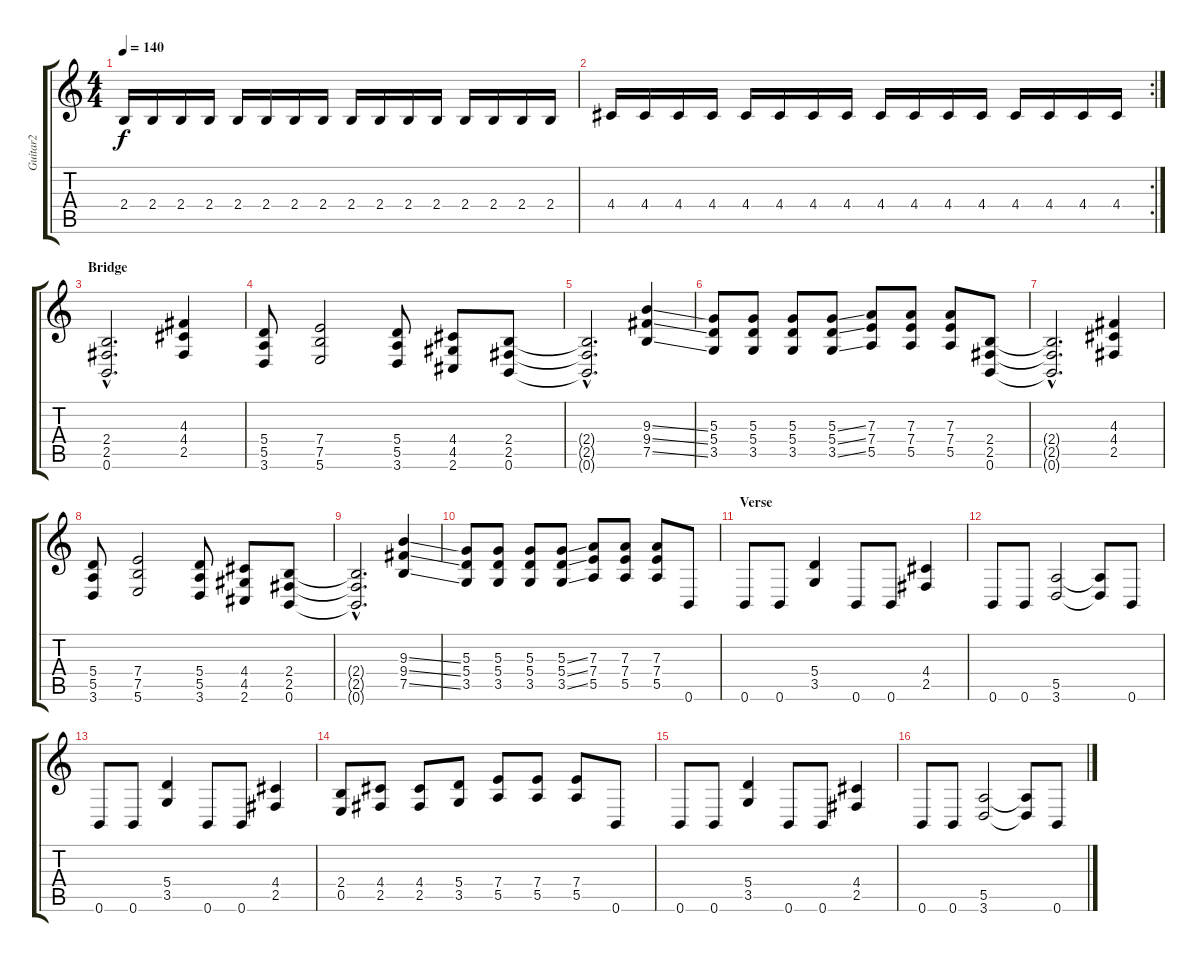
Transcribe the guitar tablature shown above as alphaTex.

\track ("Guitar2" "Guitar2") {instrument distortionguitar}
\staff {score tabs}
\tuning (B3 Gb3 D3 A2 E2 B1) {hide}
\ts (4 4)
\tempo 140
\clef g2
\ks c
2.4.16{dy f} 2.4.16 2.4.16 2.4.16 2.4.16 2.4.16 2.4.16 2.4.16 2.4.16 2.4.16 2.4.16 2.4.16 2.4.16 2.4.16 2.4.16 2.4.16 |
\rc 2
4.4.16 4.4.16 4.4.16 4.4.16 4.4.16 4.4.16 4.4.16 4.4.16 4.4.16 4.4.16 4.4.16 4.4.16 4.4.16 4.4.16 4.4.16 4.4.16 |
\section ("" "Bridge")
(2.4{hac} 2.5{hac} 0.6{hac}).2{d} (4.3 4.4 2.5).4 |
(5.4 5.5 3.6).8 (7.4 7.5 5.6).2 (5.4 5.5 3.6).8 (4.4 4.5 2.6).8 (2.4 2.5 0.6).8 |
(2.4{hac t} 2.5{hac t} 0.6{hac t}).2{d} (9.3{ss} 9.4{ss} 7.5{ss}).4 |
(5.3 5.4 3.5).8 (5.3 5.4 3.5).8 (5.3 5.4 3.5).8 (5.3{ss} 5.4{ss} 3.5{ss}).8 (7.3 7.4 5.5).8 (7.3 7.4 5.5).8 (7.3 7.4 5.5).8 (2.4 2.5 0.6).8 |
(2.4{hac t} 2.5{hac t} 0.6{hac t}).2{d} (4.3 4.4 2.5).4 |
(5.4 5.5 3.6).8 (7.4 7.5 5.6).2 (5.4 5.5 3.6).8 (4.4 4.5 2.6).8 (2.4 2.5 0.6).8 |
(2.4{hac t} 2.5{hac t} 0.6{hac t}).2{d} (9.3{ss} 9.4{ss} 7.5{ss}).4 |
(5.3 5.4 3.5).8 (5.3 5.4 3.5).8 (5.3 5.4 3.5).8 (5.3{ss} 5.4{ss} 3.5{ss}).8 (7.3 7.4 5.5).8 (7.3 7.4 5.5).8 (7.3 7.4 5.5).8 0.6.8 |
\section ("" "Verse")
0.6.8 0.6.8 (5.4 3.5).4 0.6.8 0.6.8 (4.4 2.5).4 |
0.6.8 0.6.8 (5.5 3.6).2 (5.5{t} 3.6{t}).8 0.6.8 |
0.6.8 0.6.8 (5.4 3.5).4 0.6.8 0.6.8 (4.4 2.5).4 |
(2.4 0.5).8 (4.4 2.5).8 (4.4 2.5).8 (5.4 3.5).8 (7.4 5.5).8 (7.4 5.5).8 (7.4 5.5).8 0.6.8 |
0.6.8 0.6.8 (5.4 3.5).4 0.6.8 0.6.8 (4.4 2.5).4 |
0.6.8 0.6.8 (5.5 3.6).2 (5.5{t} 3.6{t}).8 0.6.8
